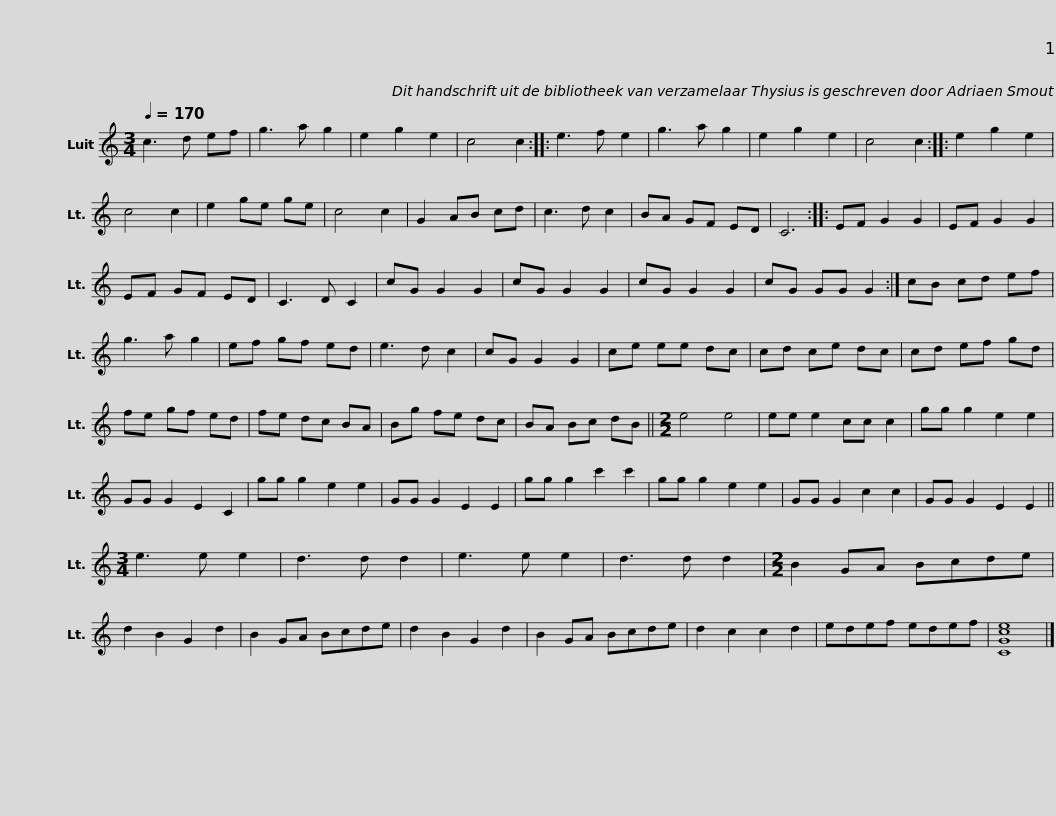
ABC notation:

X:1
L:1/8
Q:1/4=170
M:3/4
I:linebreak $
K:C
U:s=!stemless!
V:1 treble
V:1
 c3 d ef | g3 a g2 | e2 g2 e2 | c4 c2 :: e3 f e2 | %5
 g3 a g2 | e2 g2 e2 | c4 c2 ::$ e2 g2 e2 | c4 c2 | %10
 e2 ge ge | c4 c2 | G2 AB cd | c3 d c2 | BA GF ED | %15
 C6 ::$ EF G2 G2 | EF G2 G2 | EF GF ED | C3 D C2 | %20
 cG G2 G2 | cG G2 G2 | cG G2 G2 | cG GG G2 :|$ cB cd ef | %25
 g3 a g2 | ef gf ed | e3 d c2 | cG G2 G2 | ce ee dc |$ %30
 cd ce dc | cd ef gd | fe gf ed | fe dc BA | Bg fe dc | %35
 BA Bc dB ||$[M:2/2] e4 e4 | ee e2 cc c2 | gg g2 e2 e2 | GG G2 E2 C2 | %40
 gg g2 e2 e2 |$ GG G2 E2 E2 | gg g2 c'2 c'2 | gg g2 e2 e2 | GG G2 c2 c2 | %45
 GG G2 E2 E2 ||$[M:3/4] e3 e e2 | d3 d d2 | e3 e e2 | d3 d d2 |$ %50
[M:2/2] B2 GA Bcde | d2 B2 G2 d2 | B2 GA Bcde | d2 B2 G2 d2 | B2 GA Bcde | %55
 d2 c2 c2 d2 | edef edef | s[CGce]8 |] %58
